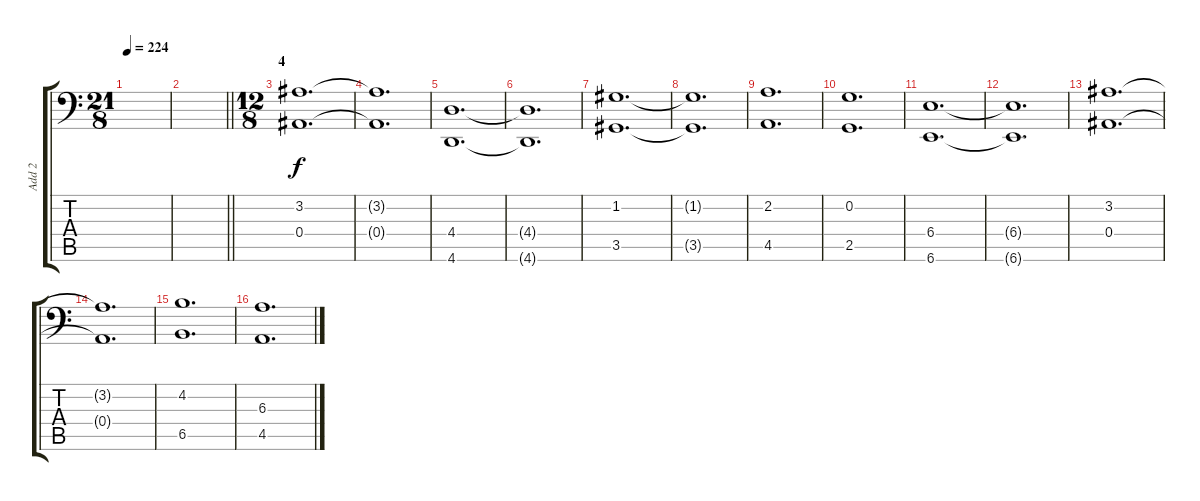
\track ("Add 2" "Add 2") {instrument stringensemble1}
\staff {score tabs}
\tuning (C4 G3 Eb3 Bb2 F2 Bb1) {hide}
\ts (21 8)
\tempo 224
\clef f4
\ks c
|
\barLineRight lightlight
|
\ts (12 8)
\section ("" "4")
(3.2 0.4).1{d} |
(3.2{t} 0.4{t}).1{d} |
(4.4 4.6).1{d} |
(4.4{t} 4.6{t}).1{d} |
(1.2 3.5).1{d} |
(1.2{t} 3.5{t}).1{d} |
(2.2 4.5).1{d} |
(0.2 2.5).1{d} |
(6.4 6.6).1{d} |
(6.4{t} 6.6{t}).1{d} |
(3.2 0.4).1{d} |
(3.2{t} 0.4{t}).1{d} |
(4.2 6.5).1{d} |
(6.3 4.5).1{d}
